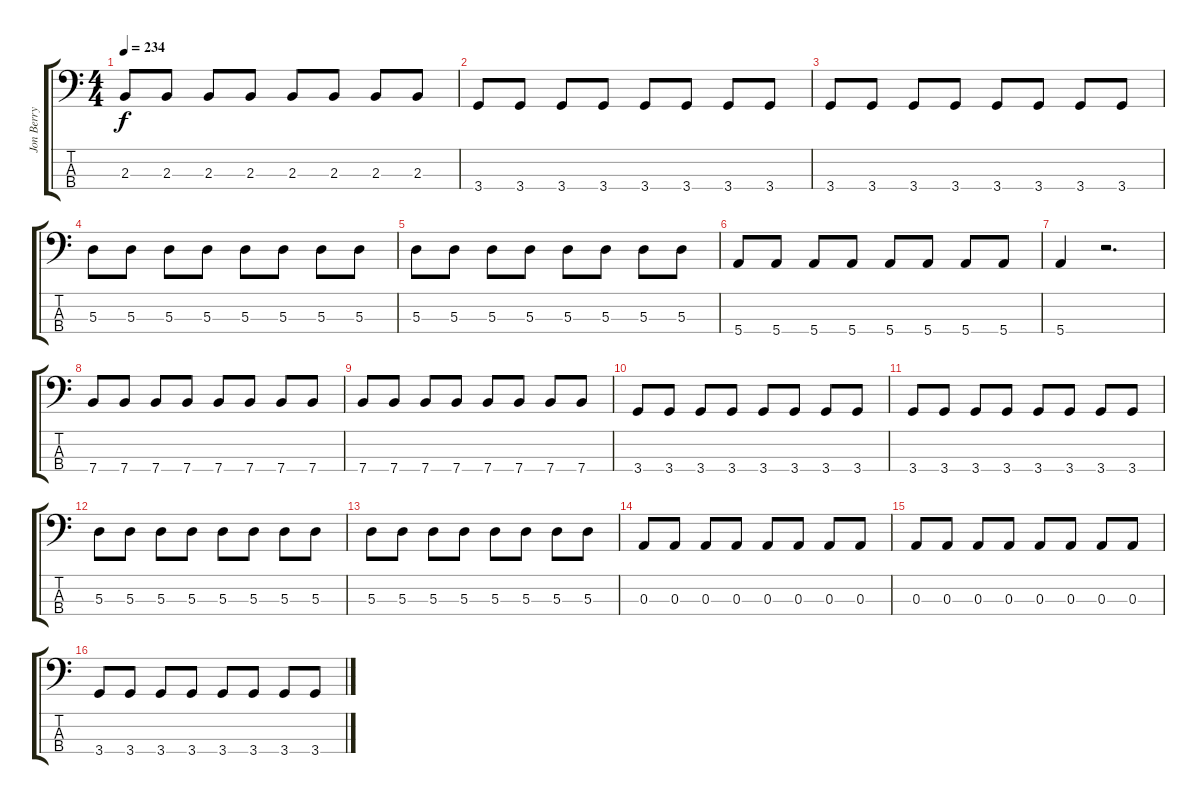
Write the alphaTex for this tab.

\track ("Jon Berry" "Jon Berry") {instrument electricbasspick}
\staff {score tabs}
\tuning (G2 D2 A1 E1) {hide}
\ts (4 4)
\tempo 234
\clef f4
\ks c
2.3.8{dy f} 2.3.8 2.3.8 2.3.8 2.3.8 2.3.8 2.3.8 2.3.8 |
3.4.8 3.4.8 3.4.8 3.4.8 3.4.8 3.4.8 3.4.8 3.4.8 |
3.4.8 3.4.8 3.4.8 3.4.8 3.4.8 3.4.8 3.4.8 3.4.8 |
5.3.8 5.3.8 5.3.8 5.3.8 5.3.8 5.3.8 5.3.8 5.3.8 |
5.3.8 5.3.8 5.3.8 5.3.8 5.3.8 5.3.8 5.3.8 5.3.8 |
5.4.8 5.4.8 5.4.8 5.4.8 5.4.8 5.4.8 5.4.8 5.4.8 |
5.4.4 r.2{d} |
7.4.8 7.4.8 7.4.8 7.4.8 7.4.8 7.4.8 7.4.8 7.4.8 |
7.4.8 7.4.8 7.4.8 7.4.8 7.4.8 7.4.8 7.4.8 7.4.8 |
3.4.8 3.4.8 3.4.8 3.4.8 3.4.8 3.4.8 3.4.8 3.4.8 |
3.4.8 3.4.8 3.4.8 3.4.8 3.4.8 3.4.8 3.4.8 3.4.8 |
5.3.8 5.3.8 5.3.8 5.3.8 5.3.8 5.3.8 5.3.8 5.3.8 |
5.3.8 5.3.8 5.3.8 5.3.8 5.3.8 5.3.8 5.3.8 5.3.8 |
0.3.8 0.3.8 0.3.8 0.3.8 0.3.8 0.3.8 0.3.8 0.3.8 |
0.3.8 0.3.8 0.3.8 0.3.8 0.3.8 0.3.8 0.3.8 0.3.8 |
3.4.8 3.4.8 3.4.8 3.4.8 3.4.8 3.4.8 3.4.8 3.4.8
